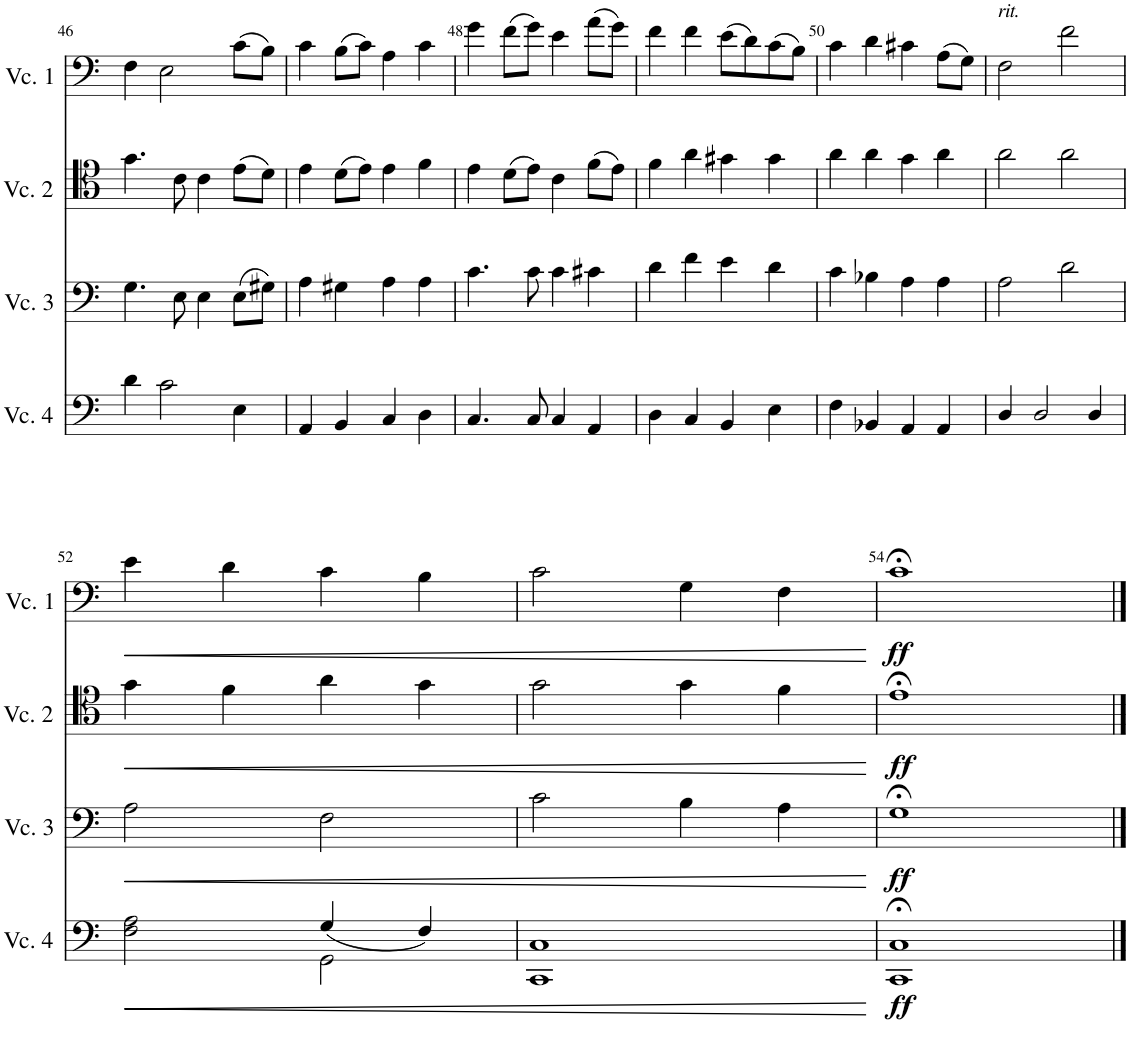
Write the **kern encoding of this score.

**kern	**dynam	**kern	**dynam	**kern	**dynam	**kern	**dynam
*part4	*part4	*part3	*part3	*part2	*part2	*part1	*part1
*staff4	*staff4	*staff3	*staff3	*staff2	*staff2	*staff1	*staff1
*I"Cello 4	*	*I"Cello 3	*	*I"Cello 2	*	*I"Cello 1	*
!!LO:PB:g=z
*clefF4	*	*clefF4	*	*clefC4	*	*clefF4	*
*k[]	*	*k[]	*	*k[]	*	*k[]	*
*M4/4	*	*M4/4	*	*M4/4	*	*M4/4	*
=46	=46	=46	=46	=46	=46	=46	=46
4d\	.	4.G\	.	4.g\	.	4F\	.
2c\	.	.	.	.	.	2E\	.
.	.	8E\	.	8c\	.	.	.
.	.	4E\	.	4c\	.	.	.
4E\	.	(8E\L	.	(8e\L	.	(8c\L	.
.	.	8G#X\J)	.	8d\J)	.	8B\J)	.
=47	=47	=47	=47	=47	=47	=47	=47
4AA/	.	4A\	.	4e\	.	4c\	.
4BB/	.	4G#X\	.	(8d\L	.	(8B\L	.
.	.	.	.	8e\J)	.	8c\J)	.
4C/	.	4A\	.	4e\	.	4A\	.
4D\	.	4A\	.	4f\	.	4c\	.
=48	=48	=48	=48	=48	=48	=48	=48
4.C/	.	4.c\	.	4e\	.	4g\	.
.	.	.	.	(8d\L	.	(8f\L	.
8C/	.	8c\	.	8e\J)	.	8g\J)	.
4C/	.	4c\	.	4c\	.	4e\	.
4AA/	.	4c#X\	.	(8f\L	.	(8a\L	.
.	.	.	.	8e\J)	.	8g\J)	.
=49	=49	=49	=49	=49	=49	=49	=49
4D\	.	4d\	.	4f\	.	4f\	.
4C/	.	4f\	.	4a\	.	4f\	.
4BB/	.	4e\	.	4g#X\	.	(8e\L	.
.	.	.	.	.	.	8d\)	.
4E\	.	4d\	.	4g#\	.	(8c\	.
.	.	.	.	.	.	8B\J)	.
=50	=50	=50	=50	=50	=50	=50	=50
4F\	.	4c\	.	4a\	.	4c\	.
4BB-X/	.	4B-X\	.	4a\	.	4d\	.
4AA/	.	4A\	.	4g\	.	4c#X\	.
4AA/	.	4A\	.	4a\	.	(8A\L	.
.	.	.	.	.	.	8G\J)	.
=51	=51	=51	=51	=51	=51	=51	=51
!	!	!	!	!	!	!LO:TX:a:i:t=rit.	!
4D/	.	2A\	.	2a\	.	2F\	.
2D/	.	.	.	.	.	.	.
.	.	2d\	.	2a\	.	2f\	.
4D/	.	.	.	.	.	.	.
!!LO:LB:g=z
=52	=52	=52	=52	=52	=52	=52	=52
!	!LO:HP:b	!	!LO:HP:b	!	!LO:HP:b	!	!LO:HP:b
*^	*	*	*	*	*	*	*
2F\ 2A\	2ryy	<	2A\	<	4g\	<	4e\	<
.	.	.	.	.	4f\	.	4d\	.
2GG\	(4G/	.	2F\	.	4a\	.	4c\	.
.	4F/)	.	.	.	4g\	.	4B\	.
*v	*v	*	*	*	*	*	*	*
=53	=53	=53	=53	=53	=53	=53	=53
1CC 1C	.	2c\	.	2g\	.	2c\	.
.	.	4B\	.	4g\	.	4G\	.
.	.	4A\	.	4f\	.	4F\	.
.	[	.	[	.	[	.	[
=54	=54	=54	=54	=54	=54	=54	=54
!	!LO:DY:b	!	!LO:DY:b	!	!LO:DY:b	!	!LO:DY:b
1CC;< 1C;<	ff	1G;<	ff	1e;<	ff	1c;<	ff
==	==	==	==	==	==	==	==
*-	*-	*-	*-	*-	*-	*-	*-
